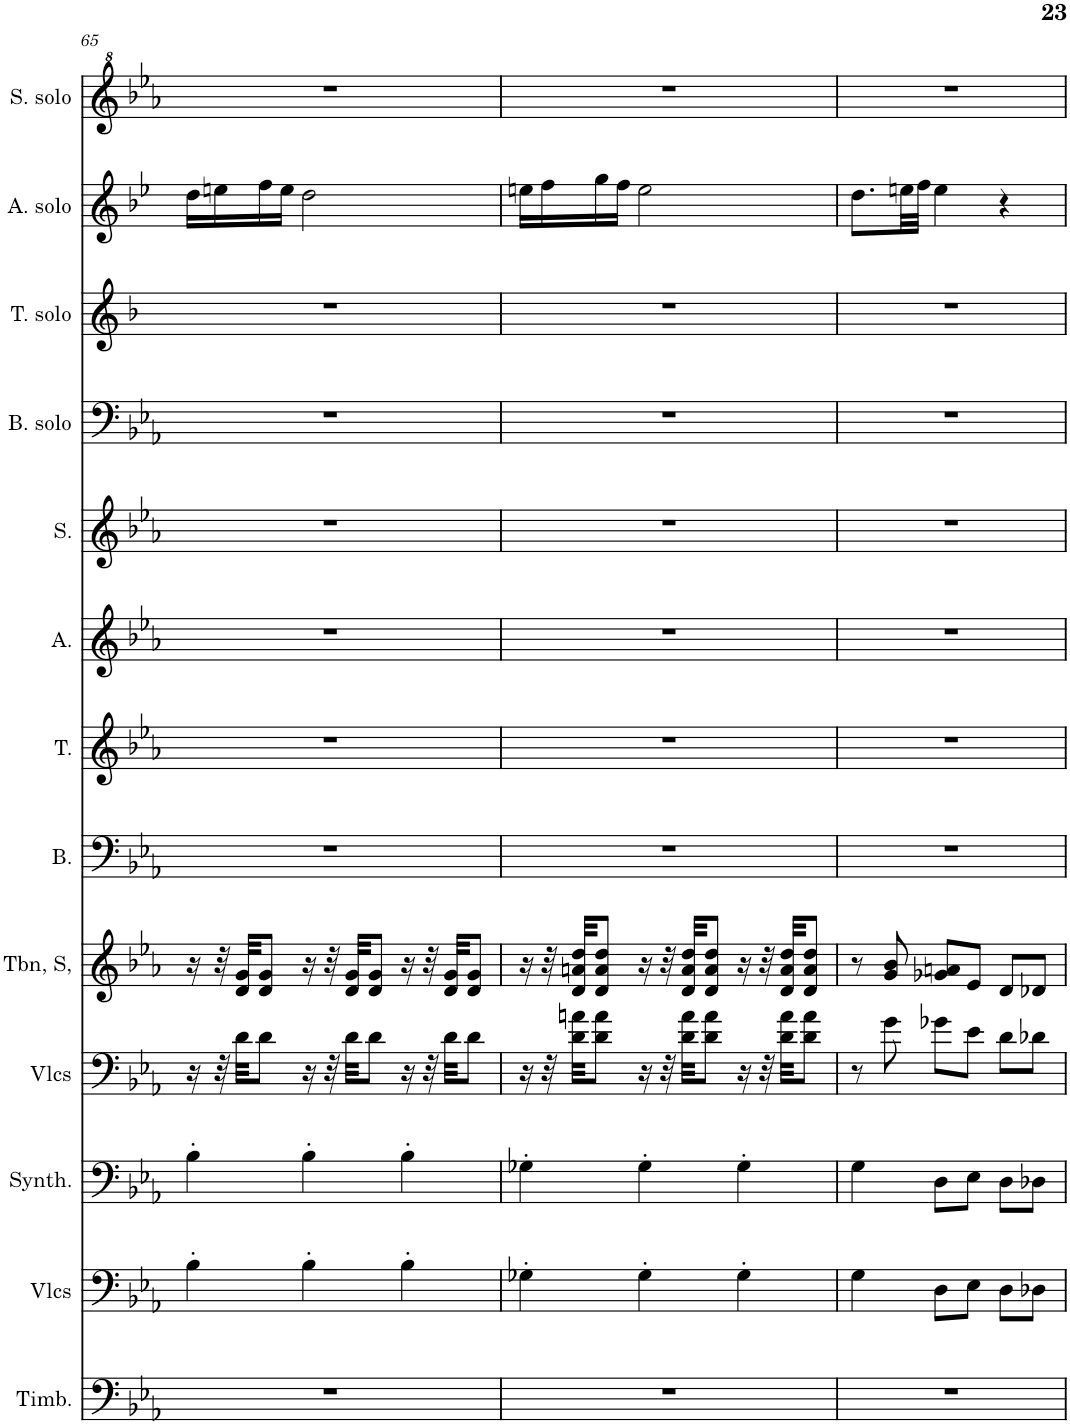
**kern	**kern	**kern	**kern	**kern	**kern	**kern	**kern	**kern	**kern	**kern	**kern	**kern
*part13	*part12	*part11	*part10	*part9	*part8	*part7	*part6	*part5	*part4	*part3	*part2	*part1
*staff13	*staff12	*staff11	*staff10	*staff9	*staff8	*staff7	*staff6	*staff5	*staff4	*staff3	*staff2	*staff1
*I"Timbales, Staff-1	*I"Violoncelles, D'Bass/Strings, etc	*I"Synthétiseur d'instruments à cordes, Synth strings, etc	*I"Violoncelles, Synth strings 2	*I"Trombone Soprano, 1st violins	*I"Basse	*I"Ténor	*I"Alto	*I"Soprano	*I"Bases Solo	*I"Tenor Solo	*I"Alto Solo	*I"Soprano Solo
*I'Timb.	*I'Vlcs	*I'Synth.	*I'Vlcs	*I'Tbn, S,	*I'B.	*I'T.	*I'A.	*I'S.	*I'B. solo	*I'T. solo	*I'A. solo	*I'S. solo
!!LO:PB:g=z
*clefF4	*clefF4	*clefF4	*clefF4	*clefG2	*clefF4	*clefG2	*clefG2	*clefG2	*clefF4	*clefG2	*clefG2	*clefG^2
*	*	*	*	*	*	*	*	*	*	*Trd8c14	*Trd4c7	*
*k[b-e-a-]	*k[b-e-a-]	*k[b-e-a-]	*k[b-e-a-]	*k[b-e-a-]	*k[b-e-a-]	*k[b-e-a-]	*k[b-e-a-]	*k[b-e-a-]	*k[b-e-a-]	*k[b-]	*k[b-e-]	*k[b-e-a-]
*M3/4	*M3/4	*M3/4	*M3/4	*M3/4	*M3/4	*M3/4	*M3/4	*M3/4	*M3/4	*M3/4	*M3/4	*M3/4
=65	=65	=65	=65	=65	=65	=65	=65	=65	=65	=65	=65	=65
2.r	4B-'\	4B-'\	16r	16r	2.r	2.r	2.r	2.r	2.r	2.r	16dd\LL	2.r
.	.	.	32r	32r	.	.	.	.	.	.	16een\	.
.	.	.	32d\KKL	32d/ 32g/KKL	.	.	.	.	.	.	.	.
.	.	.	8d\J	8d/ 8g/J	.	.	.	.	.	.	16ff\	.
.	.	.	.	.	.	.	.	.	.	.	16ee\JJ	.
.	4B-'\	4B-'\	16r	16r	.	.	.	.	.	.	2dd\	.
.	.	.	32r	32r	.	.	.	.	.	.	.	.
.	.	.	32d\KKL	32d/ 32g/KKL	.	.	.	.	.	.	.	.
.	.	.	8d\J	8d/ 8g/J	.	.	.	.	.	.	.	.
.	4B-'\	4B-'\	16r	16r	.	.	.	.	.	.	.	.
.	.	.	32r	32r	.	.	.	.	.	.	.	.
.	.	.	32d\KKL	32d/ 32g/KKL	.	.	.	.	.	.	.	.
.	.	.	8d\J	8d/ 8g/J	.	.	.	.	.	.	.	.
=66	=66	=66	=66	=66	=66	=66	=66	=66	=66	=66	=66	=66
2.r	4G-X'\	4G-X'\	16r	16r	2.r	2.r	2.r	2.r	2.r	2.r	16een\LL	2.r
.	.	.	32r	32r	.	.	.	.	.	.	16ff\	.
.	.	.	32d\ 32an\KKL	32d/ 32an/ 32dd/KKL	.	.	.	.	.	.	.	.
.	.	.	8d\ 8a\J	8d/ 8a/ 8dd/J	.	.	.	.	.	.	16gg\	.
.	.	.	.	.	.	.	.	.	.	.	16ff\JJ	.
.	4G-'\	4G-'\	16r	16r	.	.	.	.	.	.	2ee\	.
.	.	.	32r	32r	.	.	.	.	.	.	.	.
.	.	.	32d\ 32a\KKL	32d/ 32a/ 32dd/KKL	.	.	.	.	.	.	.	.
.	.	.	8d\ 8a\J	8d/ 8a/ 8dd/J	.	.	.	.	.	.	.	.
.	4G-'\	4G-'\	16r	16r	.	.	.	.	.	.	.	.
.	.	.	32r	32r	.	.	.	.	.	.	.	.
.	.	.	32d\ 32a\KKL	32d/ 32a/ 32dd/KKL	.	.	.	.	.	.	.	.
.	.	.	8d\ 8a\J	8d/ 8a/ 8dd/J	.	.	.	.	.	.	.	.
=67	=67	=67	=67	=67	=67	=67	=67	=67	=67	=67	=67	=67
2.r	4G\	4G\	8r	8r	2.r	2.r	2.r	2.r	2.r	2.r	8.dd\L	2.r
.	.	.	8g\	8g/ 8b-/	.	.	.	.	.	.	.	.
.	.	.	.	.	.	.	.	.	.	.	32een\LL	.
.	.	.	.	.	.	.	.	.	.	.	32ff\JJJ	.
.	8D\L	8D\L	8g-X\L	8g-X/ 8an/L	.	.	.	.	.	.	4ee\	.
.	8E-\J	8E-\J	8e-\J	8e-/J	.	.	.	.	.	.	.	.
.	8D\L	8D\L	8d\L	8d/L	.	.	.	.	.	.	4r	.
.	8D-X\J	8D-X\J	8d-X\J	8d-X/J	.	.	.	.	.	.	.	.
=	=	=	=	=	=	=	=	=	=	=	=	=
*-	*-	*-	*-	*-	*-	*-	*-	*-	*-	*-	*-	*-
